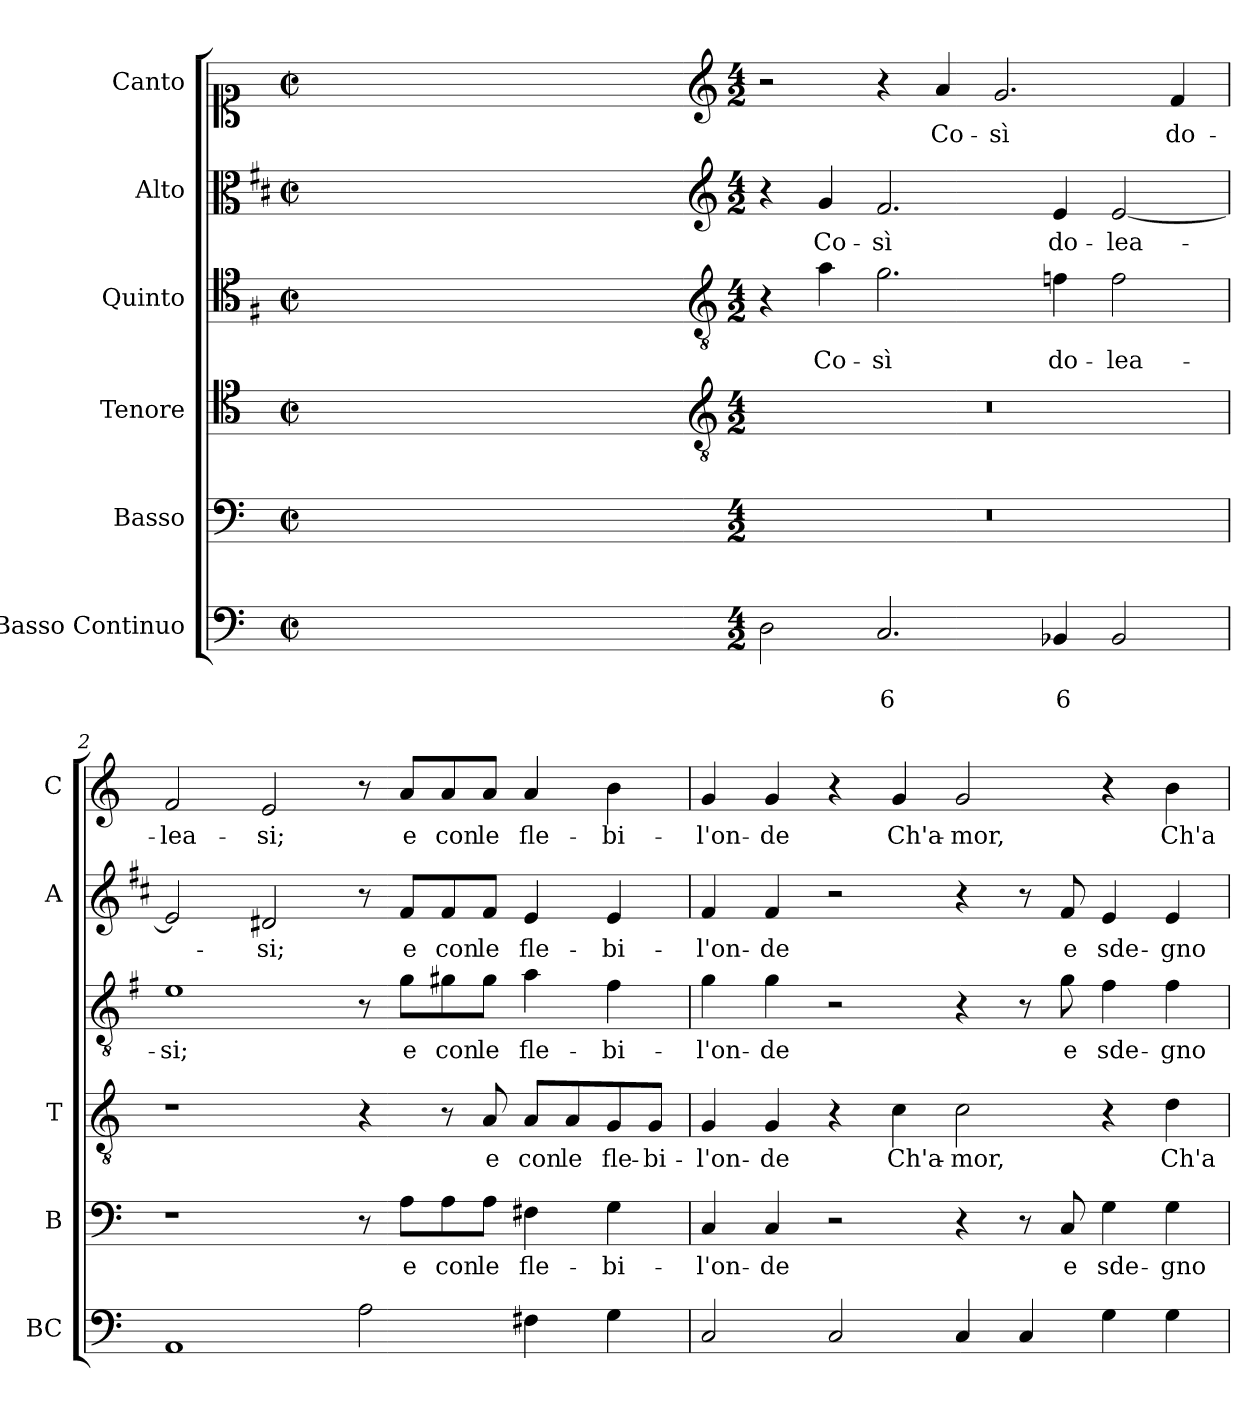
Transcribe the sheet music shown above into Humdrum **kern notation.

**kern	**text	**text	**kern	**text	**kern	**text	**kern	**text	**kern	**text	**kern	**text
*part6	*part6	*part6	*part5	*part5	*part4	*part4	*part3	*part3	*part2	*part2	*part1	*part1
*staff6	*staff6	*staff6	*staff5	*staff5	*staff4	*staff4	*staff3	*staff3	*staff2	*staff2	*staff1	*staff1
*I"Basso Continuo	*	*	*I"Basso	*	*I"Tenore	*	*I"Quinto	*	*I"Alto	*	*I"Canto	*
*I'BC	*	*	*I'B	*	*I'T	*	*	*	*I'A	*	*I'C	*
*clefF4	*	*	*clefF4	*	*clefC4	*	*clefC4	*	*clefC3	*	*clefC1	*
*	*	*	*	*	*	*	*ITrd4c7	*	*ITrd1c2	*	*	*
*k[]	*	*	*k[]	*	*k[]	*	*k[]	*	*k[]	*	*k[]	*
*C:	*	*	*C:	*	*C:	*	*C:	*	*C:	*	*C:	*
*M2/2	*	*	*M2/2	*	*M2/2	*	*M2/2	*	*M2/2	*	*M2/2	*
*met(c|)	*	*	*met(c|)	*	*met(c|)	*	*met(c|)	*	*met(c|)	*	*met(c|)	*
=	=	=	=	=	=	=	=	=	=	=	=	=
1ryy	.	.	1ryy	.	1ryy	.	1ryy	.	1ryy	.	1ryy	.
=1X-	=1X-	=1X-	=1X-	=1X-	=1X-	=1X-	=1X-	=1X-	=1X-	=1X-	=1X-	=1X-
4ryy	.	.	4ryy	.	4ryy	.	4ryy	.	4ryy	.	4ryy	.
4ryy	.	.	4ryy	.	4ryy	.	4ryy	.	4ryy	.	4ryy	.
4ryy	.	.	4ryy	.	4ryy	.	4ryy	.	4ryy	.	4ryy	.
4ryy	.	.	4ryy	.	4ryy	.	4ryy	.	4ryy	.	4ryy	.
=1-	=1-	=1-	=1-	=1-	=1-	=1-	=1-	=1-	=1-	=1-	=1-	=1-
*	*	*	*	*	*clefGv2	*	*clefGv2	*	*clefG2	*	*clefG2	*
*M4/2	*	*	*M4/2	*	*M4/2	*	*M4/2	*	*M4/2	*	*M4/2	*
2D\	.	.	0r	.	0r	.	4r	.	4r	.	2r	.
!	!	!	!	!	!	!	!	!LO:LY:b	!	!LO:LY:b	!	!
.	.	.	.	.	.	.	4d\	Co-	4f/	Co-	.	.
!	!	!LO:LY:b	!	!	!	!	!	!LO:LY:b	!	!LO:LY:b	!	!
2.C/	.	6	.	.	.	.	2.c\	-sì	2.e/	-sì	4r	.
!	!	!	!	!	!	!	!	!	!	!	!	!LO:LY:b
.	.	.	.	.	.	.	.	.	.	.	4a/	Co-
!	!	!	!	!	!	!	!	!	!	!	!	!LO:LY:b
.	.	.	.	.	.	.	.	.	.	.	2.g/	-sì
!	!	!LO:LY:b	!	!	!	!	!	!LO:LY:b	!	!LO:LY:b	!	!
4BB-X/	.	6	.	.	.	.	4B-X\	do-	4d/	do-	.	.
!	!	!	!	!	!	!	!	!LO:LY:b	!	!LO:LY:b	!	!
2BB-/	.	.	.	.	.	.	2B-\	-lea-	[2d/	-lea-	.	.
!	!	!	!	!	!	!	!	!	!	!	!	!LO:LY:b
.	.	.	.	.	.	.	.	.	.	.	4f/	do-
=2	=2	=2	=2	=2	=2	=2	=2	=2	=2	=2	=2	=2
!	!	!	!	!	!	!	!	!LO:LY:b	!	!	!	!LO:LY:b
1AA	.	.	1r	.	1r	.	1A	-si;	2d/]	.	2f/	-lea-
!	!	!	!	!	!	!	!	!	!	!LO:LY:b	!	!LO:LY:b
.	.	.	.	.	.	.	.	.	2c#X/	-si;	2e/	-si;
2A\	.	.	8r	.	4r	.	8r	.	8r	.	8r	.
!	!	!	!	!LO:LY:b	!	!	!	!LO:LY:b	!	!LO:LY:b	!	!LO:LY:b
.	.	.	8A\L	e	.	.	8c\L	e	8e/L	e	8a/L	e
!	!	!	!	!LO:LY:b	!	!	!	!LO:LY:b	!	!LO:LY:b	!	!LO:LY:b
.	.	.	8A\	con	8r	.	8c#X\	con	8e/	con	8a/	con
!	!	!	!	!LO:LY:b	!	!LO:LY:b	!	!LO:LY:b	!	!LO:LY:b	!	!LO:LY:b
.	.	.	8A\J	le	8A/	e	8c#\J	le	8e/J	le	8a/J	le
!	!	!	!	!LO:LY:b	!	!LO:LY:b	!	!LO:LY:b	!	!LO:LY:b	!	!LO:LY:b
4F#X\	.	.	4F#X\	fle-	8A/L	con	4d\	fle-	4d/	fle-	4a/	fle-
!	!	!	!	!	!	!LO:LY:b	!	!	!	!	!	!
.	.	.	.	.	8A/	le	.	.	.	.	.	.
!	!	!	!	!LO:LY:b	!	!LO:LY:b	!	!LO:LY:b	!	!LO:LY:b	!	!LO:LY:b
4G\	.	.	4G\	-bi-	8G/	fle-	4B\	-bi-	4d/	-bi-	4b\	-bi-
!	!	!	!	!	!	!LO:LY:b	!	!	!	!	!	!
.	.	.	.	.	8G/J	-bi-	.	.	.	.	.	.
!!LO:LB:g=z
=3	=3	=3	=3	=3	=3	=3	=3	=3	=3	=3	=3	=3
!	!	!	!	!LO:LY:b	!	!LO:LY:b	!	!LO:LY:b	!	!LO:LY:b	!	!LO:LY:b
2C/	.	.	4C/	-l'on-	4G/	-l'on-	4c\	-l'on-	4e/	-l'on-	4g/	-l'on-
!	!	!	!	!LO:LY:b	!	!LO:LY:b	!	!LO:LY:b	!	!LO:LY:b	!	!LO:LY:b
.	.	.	4C/	-de	4G/	-de	4c\	-de	4e/	-de	4g/	-de
2C/	.	.	2r	.	4r	.	2r	.	2r	.	4r	.
!	!	!	!	!	!	!LO:LY:b	!	!	!	!	!	!LO:LY:b
.	.	.	.	.	4c\	Ch'a-	.	.	.	.	4g/	Ch'a-
!	!	!	!	!	!	!LO:LY:b	!	!	!	!	!	!LO:LY:b
4C/	.	.	4r	.	2c\	-mor,	4r	.	4r	.	2g/	-mor,
4C/	.	.	8r	.	.	.	8r	.	8r	.	.	.
!	!	!	!	!LO:LY:b	!	!	!	!LO:LY:b	!	!LO:LY:b	!	!
.	.	.	8C/	e	.	.	8c\	e	8e/	e	.	.
!	!	!	!	!LO:LY:b	!	!	!	!LO:LY:b	!	!LO:LY:b	!	!
4G\	.	.	4G\	sde-	4r	.	4B\	sde-	4d/	sde-	4r	.
!	!	!	!	!LO:LY:b	!	!LO:LY:b	!	!LO:LY:b	!	!LO:LY:b	!	!LO:LY:b
4G\	.	.	4G\	-gno	4d\	Ch'a-	4B\	-gno	4d/	-gno	4b\	Ch'a-
=	=	=	=	=	=	=	=	=	=	=	=	=
*-	*-	*-	*-	*-	*-	*-	*-	*-	*-	*-	*-	*-
